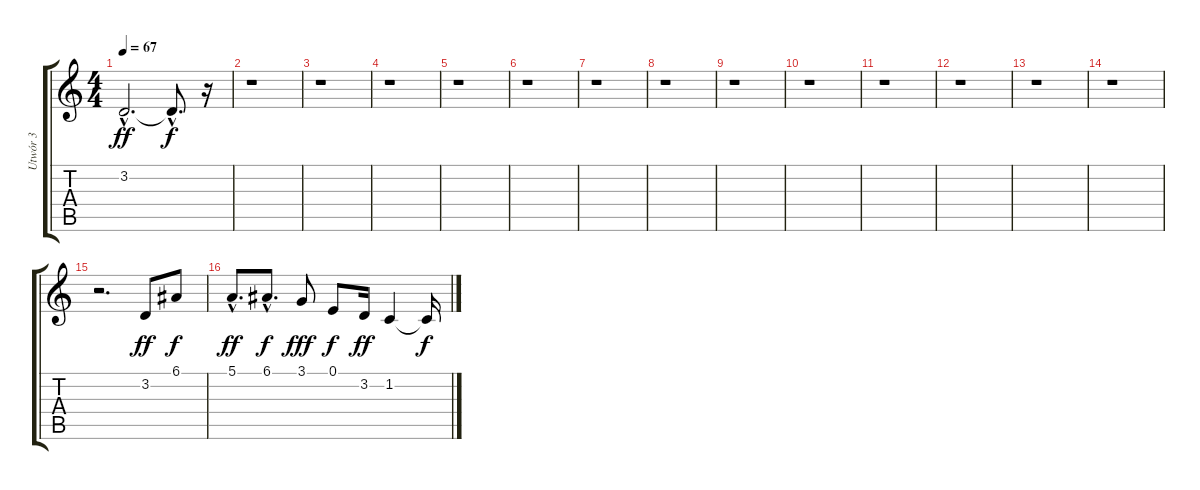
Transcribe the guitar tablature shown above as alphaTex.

\track ("Utwór 3" "Utwór 3") {instrument pad4choir}
\staff {score tabs}
\tuning (E4 B3 G3 D3 A2 E2) {hide}
\ts (4 4)
\tempo 67
\clef g2
\ks c
3.2{hac}.2{d dy ff} 3.2{hac t}.8{d dy f} r.16 |
r.1 |
r.1 |
r.1 |
r.1 |
r.1 |
r.1 |
r.1 |
r.1 |
r.1 |
r.1 |
r.1 |
r.1 |
r.1 |
r.2{d} 3.2.8{dy ff} 6.1.8{dy f} |
5.1{hac}.8{d dy ff} 6.1{hac}.8{d dy f} 3.1.8{dy fff} 0.1.8{dy f} 3.2.16{dy ff} 1.2.4 1.2{t}.16{dy f}
